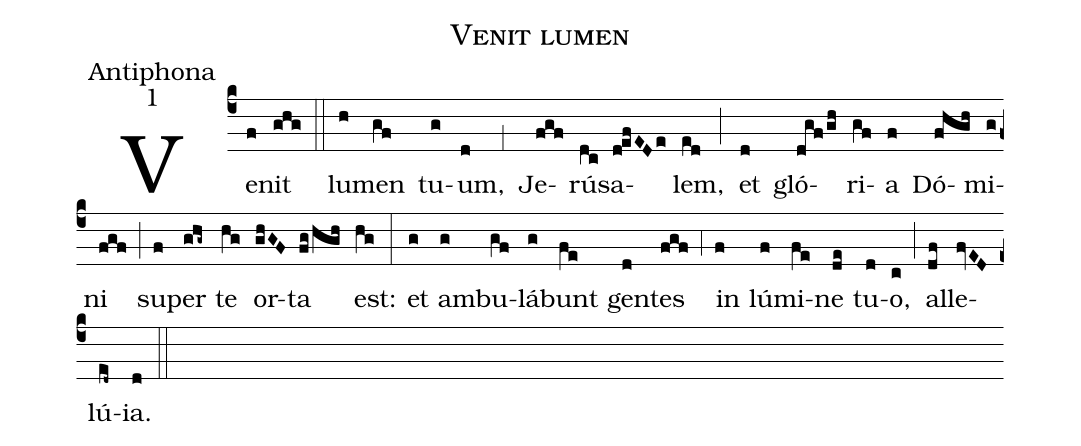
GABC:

name:Venit lumen;
office-part:Antiphona;
mode:1;
%%
(c4) Ve(f)nit(ghg) (::)
lu(h)men(gf) tu(g)um,(d) (,1) Je(fgf)rú(dc)sa(d!efEDe)lem,(ed) (;) et(d) gló(dgf/gh)ri(gf)a(f) Dó(fhgh)mi(g)ni(fgf) (;) su(f)per(ghg~) te(hg) or(ghGF)ta(fg/hgh) est:(hg) (:)
et(g) am(g)bu(gf)lá(g)bunt(fe) gen(d)tes(fgf) (,4) in(f) lú(f)mi(fe)ne(de) tu(d)o,(c) (;) al(df)le(fvED)lú(ed~)ia.(d) (::)
